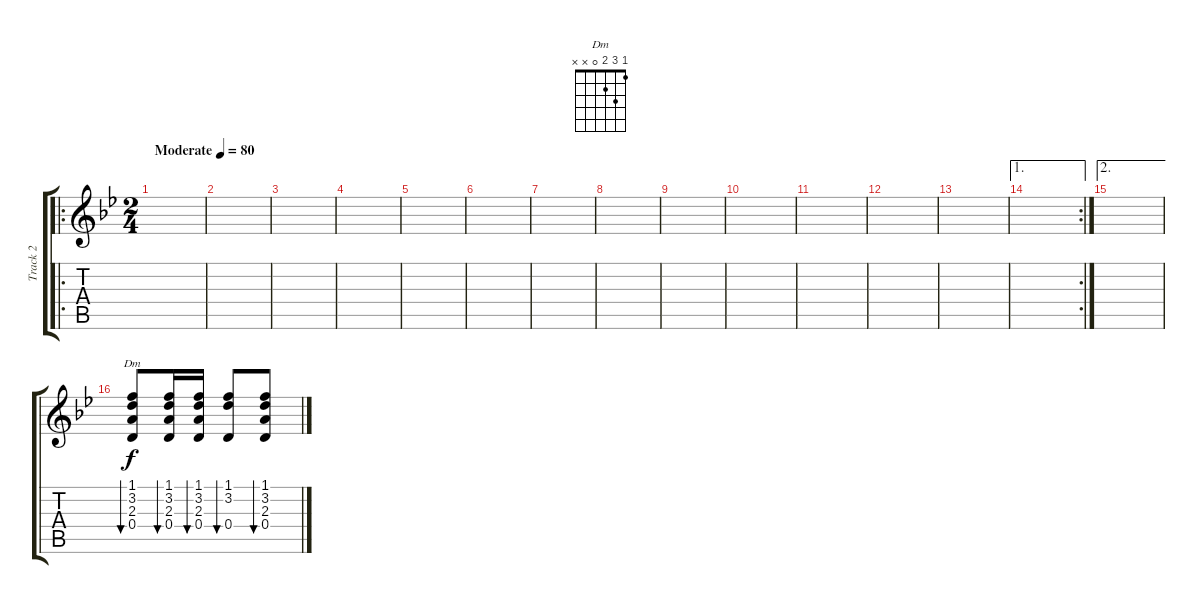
\track ("Track 2" "Track 2") {instrument acousticguitarsteel}
\staff {score tabs}
\tuning (E4 B3 G3 D3 A2 E2) {hide}
\chord ("Dm" 1 3 2 0 x x)
\ro
\ts (2 4)
\tempo (80 "Moderate")
\clef g2
\ks bb
|
|
|
|
|
|
|
|
|
|
|
|
|
\ae 1
\rc 2
|
\ae 2
|
(1.1 3.2 2.3 0.4).8{bu 60 ch "Dm"} (1.1 3.2 2.3 0.4).16{bu 60} (1.1 3.2 2.3 0.4).16{bu 60} (1.1 3.2 0.4).8{bu 60} (1.1 3.2 2.3 0.4).8{bu 60}
